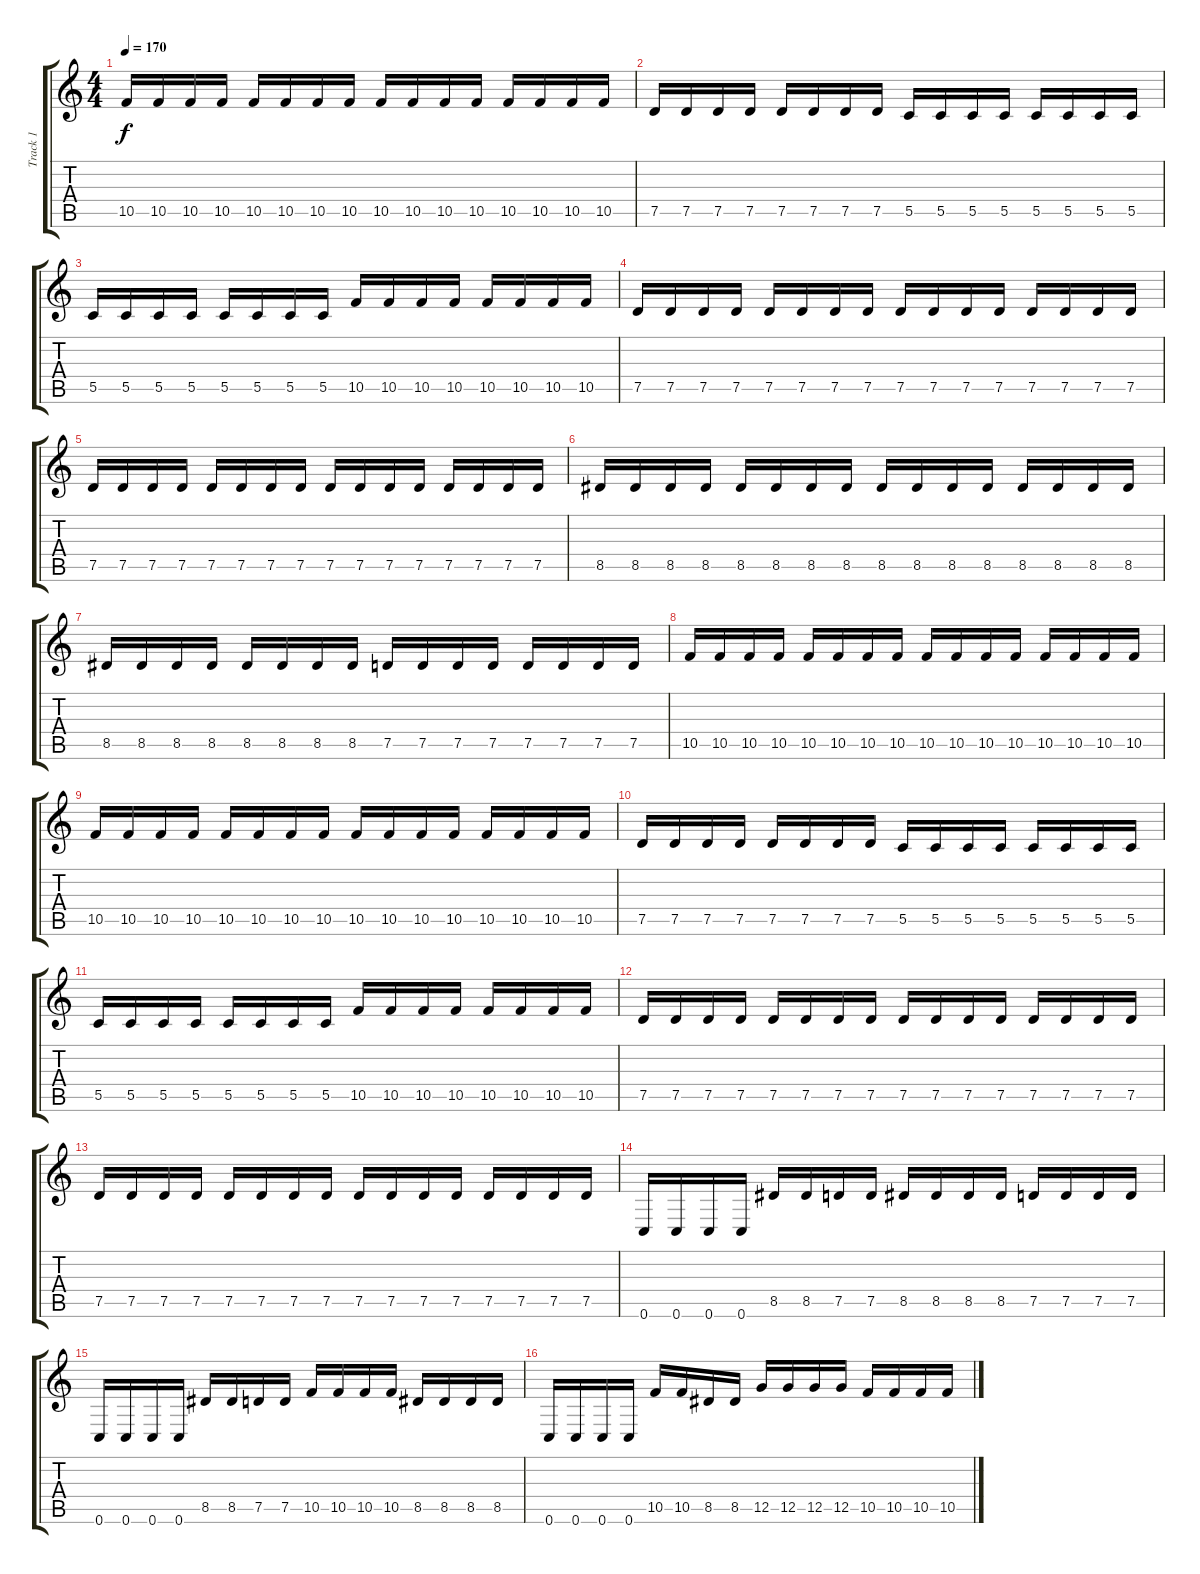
\track ("Track 1" "Track 1") {instrument distortionguitar}
\staff {score tabs}
\tuning (D4 A3 F3 C3 G2 C2) {hide}
\ts (4 4)
\tempo 170
\clef g2
\ks c
10.5.16{dy f} 10.5.16 10.5.16 10.5.16 10.5.16 10.5.16 10.5.16 10.5.16 10.5.16 10.5.16 10.5.16 10.5.16 10.5.16 10.5.16 10.5.16 10.5.16 |
7.5.16 7.5.16 7.5.16 7.5.16 7.5.16 7.5.16 7.5.16 7.5.16 5.5.16 5.5.16 5.5.16 5.5.16 5.5.16 5.5.16 5.5.16 5.5.16 |
5.5.16 5.5.16 5.5.16 5.5.16 5.5.16 5.5.16 5.5.16 5.5.16 10.5.16 10.5.16 10.5.16 10.5.16 10.5.16 10.5.16 10.5.16 10.5.16 |
7.5.16 7.5.16 7.5.16 7.5.16 7.5.16 7.5.16 7.5.16 7.5.16 7.5.16 7.5.16 7.5.16 7.5.16 7.5.16 7.5.16 7.5.16 7.5.16 |
7.5.16 7.5.16 7.5.16 7.5.16 7.5.16 7.5.16 7.5.16 7.5.16 7.5.16 7.5.16 7.5.16 7.5.16 7.5.16 7.5.16 7.5.16 7.5.16 |
8.5.16 8.5.16 8.5.16 8.5.16 8.5.16 8.5.16 8.5.16 8.5.16 8.5.16 8.5.16 8.5.16 8.5.16 8.5.16 8.5.16 8.5.16 8.5.16 |
8.5.16 8.5.16 8.5.16 8.5.16 8.5.16 8.5.16 8.5.16 8.5.16 7.5.16 7.5.16 7.5.16 7.5.16 7.5.16 7.5.16 7.5.16 7.5.16 |
10.5.16 10.5.16 10.5.16 10.5.16 10.5.16 10.5.16 10.5.16 10.5.16 10.5.16 10.5.16 10.5.16 10.5.16 10.5.16 10.5.16 10.5.16 10.5.16 |
10.5.16 10.5.16 10.5.16 10.5.16 10.5.16 10.5.16 10.5.16 10.5.16 10.5.16 10.5.16 10.5.16 10.5.16 10.5.16 10.5.16 10.5.16 10.5.16 |
7.5.16 7.5.16 7.5.16 7.5.16 7.5.16 7.5.16 7.5.16 7.5.16 5.5.16 5.5.16 5.5.16 5.5.16 5.5.16 5.5.16 5.5.16 5.5.16 |
5.5.16 5.5.16 5.5.16 5.5.16 5.5.16 5.5.16 5.5.16 5.5.16 10.5.16 10.5.16 10.5.16 10.5.16 10.5.16 10.5.16 10.5.16 10.5.16 |
7.5.16 7.5.16 7.5.16 7.5.16 7.5.16 7.5.16 7.5.16 7.5.16 7.5.16 7.5.16 7.5.16 7.5.16 7.5.16 7.5.16 7.5.16 7.5.16 |
7.5.16 7.5.16 7.5.16 7.5.16 7.5.16 7.5.16 7.5.16 7.5.16 7.5.16 7.5.16 7.5.16 7.5.16 7.5.16 7.5.16 7.5.16 7.5.16 |
0.6.16 0.6.16 0.6.16 0.6.16 8.5.16 8.5.16 7.5.16 7.5.16 8.5.16 8.5.16 8.5.16 8.5.16 7.5.16 7.5.16 7.5.16 7.5.16 |
0.6.16 0.6.16 0.6.16 0.6.16 8.5.16 8.5.16 7.5.16 7.5.16 10.5.16 10.5.16 10.5.16 10.5.16 8.5.16 8.5.16 8.5.16 8.5.16 |
0.6.16 0.6.16 0.6.16 0.6.16 10.5.16 10.5.16 8.5.16 8.5.16 12.5.16 12.5.16 12.5.16 12.5.16 10.5.16 10.5.16 10.5.16 10.5.16
